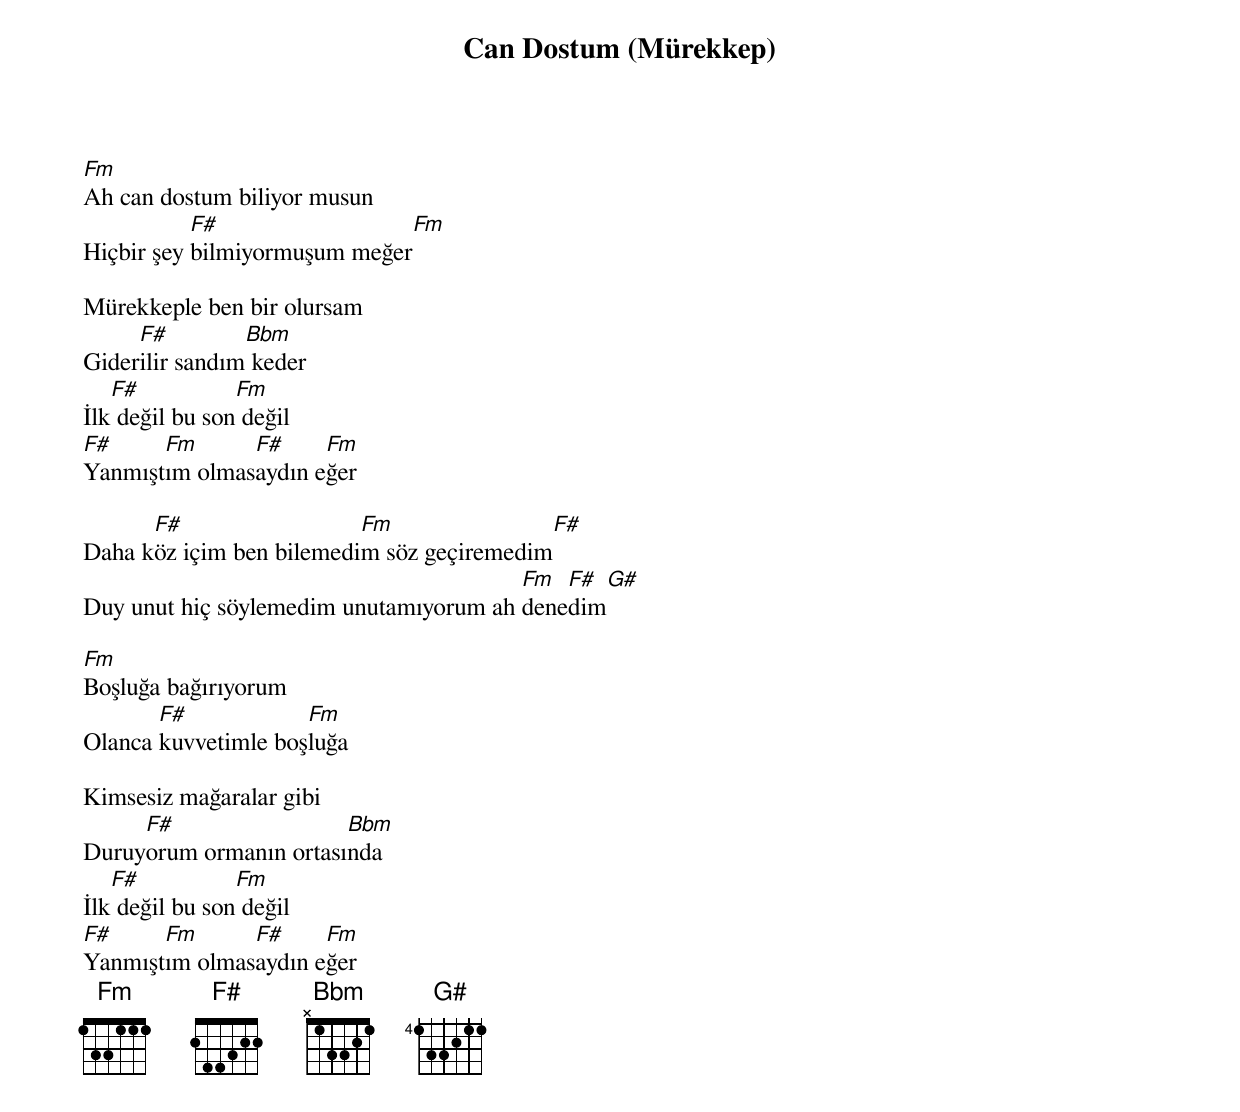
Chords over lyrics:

{title: Can Dostum (Mürekkep)}
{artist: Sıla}

Fm
Ah can dostum biliyor musun
           F#                 Fm
Hiçbir şey bilmiyormuşum meğer

Mürekkeple ben bir olursam
     F#         Bbm
Giderilir sandım keder
   F#           Fm
İlk değil bu son değil
F#     Fm      F#     Fm
Yanmıştım olmasaydın eğer

      F#                  Fm               F#
Daha köz içim ben bilemedim söz geçiremedim
                                        Fm  F#   G#
Duy unut hiç söylemedim unutamıyorum ah denedim

Fm
Boşluğa bağırıyorum
       F#            Fm
Olanca kuvvetimle boşluğa

Kimsesiz mağaralar gibi
     F#                 Bbm
Duruyorum ormanın ortasında
   F#           Fm
İlk değil bu son değil
F#     Fm      F#     Fm
Yanmıştım olmasaydın eğer
